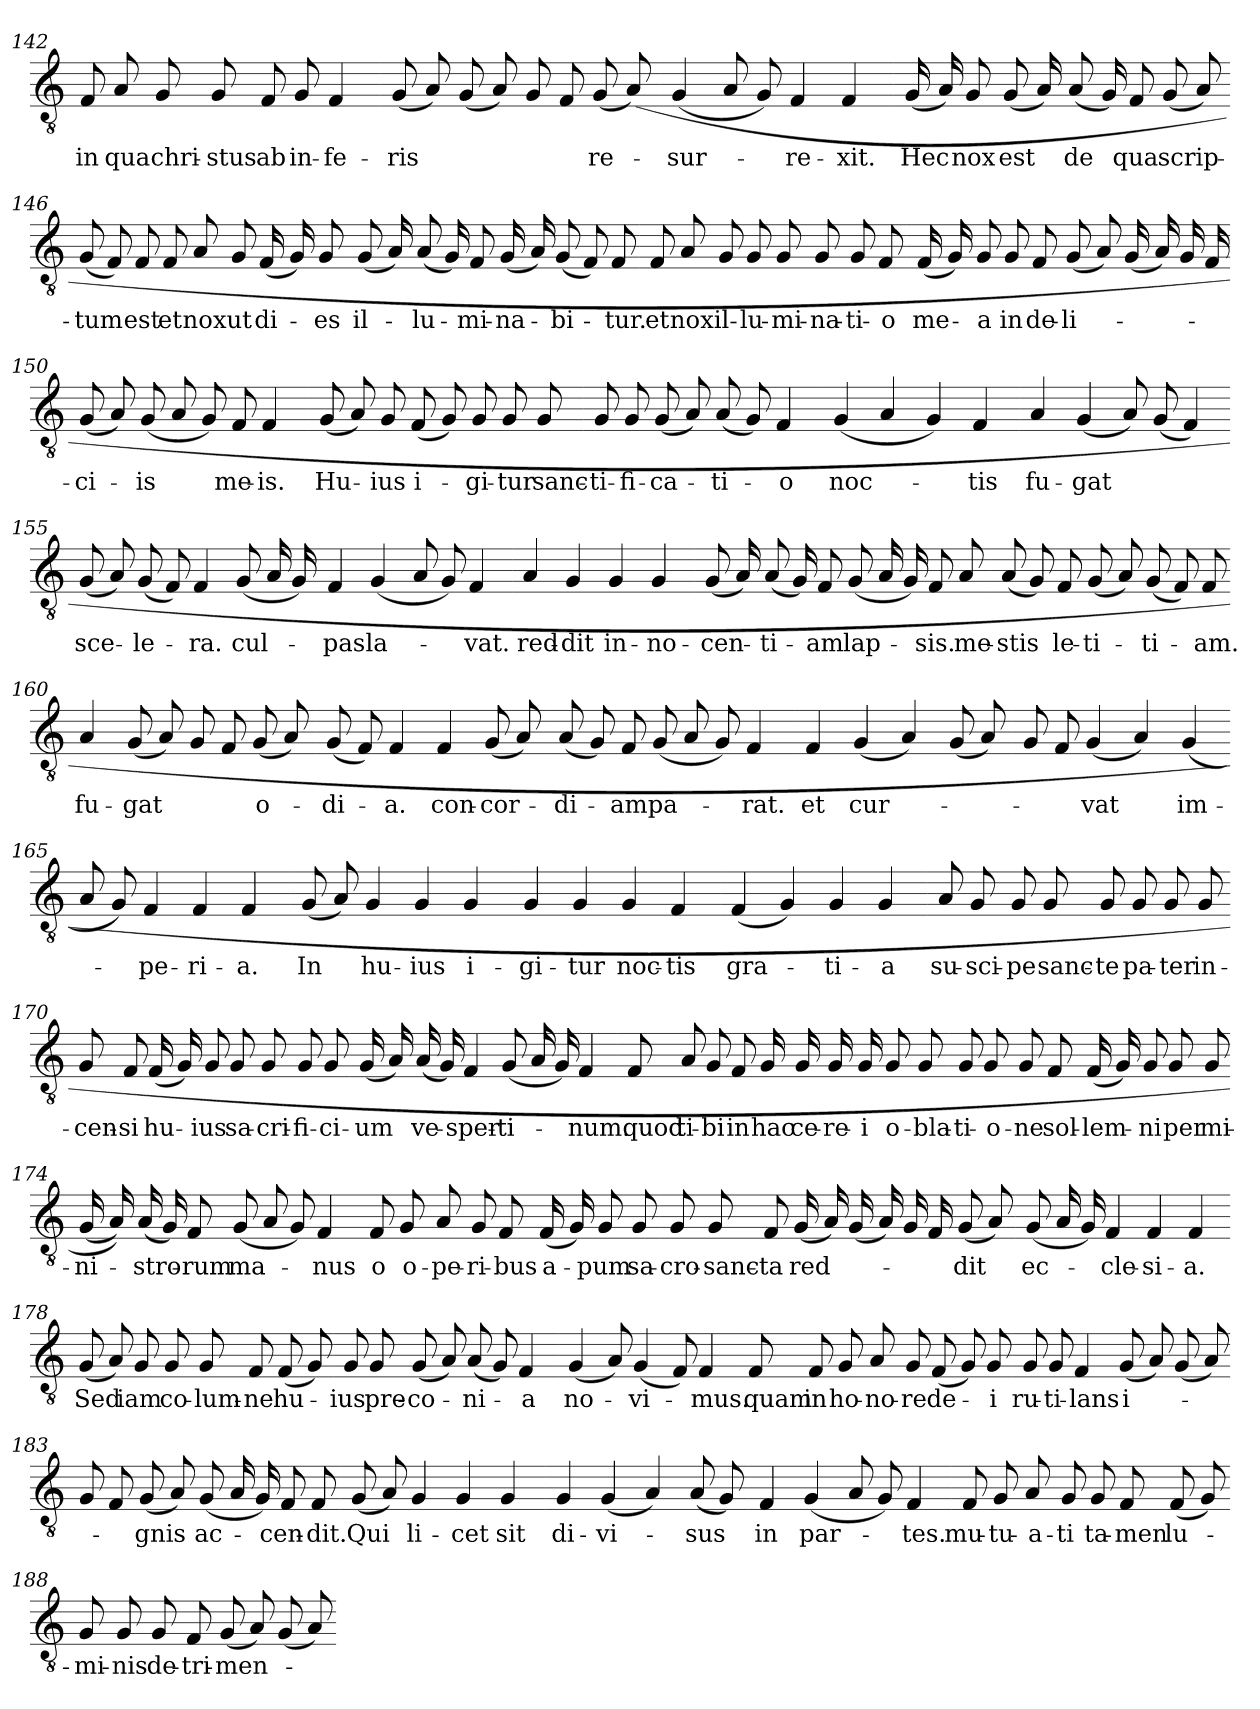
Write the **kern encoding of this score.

**kern	**text
*part1	*part1
*staff1	*staff1
*clefGv2	*
*k[]	*
=142	=142
8F	in
8A	qua
8G	chri-
8G	-stus
8F	ab
8G	in-
4F	-fe-
=143-	=143-
(8G	-ris
8A)	.
(8G	.
8A)	.
8G	.
8F	.
(8G	re-
(8A)	.
=144-	=144-
(4G	-sur-
8A	.
8G)	.
4F	-re-
4F	-xit.
=145-	=145-
(16G	Hec
16A)	.
8G	nox
(8G	est
16A)	.
(8A	de
16G)	.
8F	qua
(8G	scrip-
8A)	.
=146-	=146-
(8G	-tum
8F)	.
8F	est
8F	et
8A	nox
8G	ut
(16F	di-
16G)	.
8G	-es
=147-	=147-
(8G	il-
16A)	.
(8A	-lu-
16G)	.
8F	-mi-
(16G	-na-
16A)	.
(8G	-bi-
8F)	.
8F	-tur.
=148-	=148-
8F	et
8A	nox
8G	il-
8G	-lu-
8G	-mi-
8G	-na-
8G	-ti-
8F	-o
=149-	=149-
(16F	me-
16G)	.
8G	-a
8G	in
8F	de-
(8G	-li-
8A)	.
(16G	.
16A)	.
16G	.
16F	.
=150-	=150-
(8G	-ci-
8A)	.
(8G	-is
8A	.
8G)	.
8F	me-
4F	-is.
=151-	=151-
(8G	Hu-
8A)	.
8G	-ius
(8F	i-
8G)	.
8G	-gi-
8G	-tur
8G	sanc-
=152-	=152-
8G	-ti-
8G	-fi-
(8G	-ca-
8A)	.
(8A	-ti-
8G)	.
4F	-o
=153-	=153-
(4G	noc-
4A	.
4G)	.
4F	-tis
=154-	=154-
4A	fu-
(4G	-gat
8A)	.
(8G	.
4F)	.
=155-	=155-
(8G	sce-
8A)	.
(8G	-le-
8F)	.
4F	-ra.
(8G	cul-
16A	.
16G)	.
=156-	=156-
4F	-pas
(4G	la-
8A	.
8G)	.
4F	-vat.
=157-	=157-
4A	red-
4G	-dit
4G	in-
4G	-no-
=158-	=158-
(8G	-cen-
16A)	.
(8A	-ti-
16G)	.
8F	-am
(8G	lap-
16A	.
16G)	.
8F	-sis.
8A	me-
=159-	=159-
(8A	-stis
8G)	.
8F	le-
(8G	-ti-
8A)	.
(8G	-ti-
8F)	.
8F	-am.
=160-	=160-
4A	fu-
(8G	-gat
8A)	.
8G	.
8F	.
(8G	o-
8A)	.
=161-	=161-
(8G	-di-
8F)	.
4F	-a.
4F	con-
(8G	-cor-
8A)	.
=162-	=162-
(8A	-di-
8G)	.
8F	-am
(8G	pa-
8A	.
8G)	.
4F	-rat.
=163-	=163-
4F	et
(4G	cur-
4A)	.
(8G	.
8A)	.
=164-	=164-
8G	.
8F	.
(4G	-vat
4A)	.
(4G	im-
=165-	=165-
8A	.
8G)	.
4F	-pe-
4F	-ri-
4F	-a.
=166-	=166-
(8G	In
8A)	.
4G	hu-
4G	-ius
4G	i-
=167-	=167-
4G	-gi-
4G	-tur
4G	noc-
4F	-tis
=168-	=168-
(4F	gra-
4G)	.
4G	-ti-
4G	-a
=169-	=169-
8A	su-
8G	-sci-
8G	-pe
8G	sanc-
8G	-te
8G	pa-
8G	-ter
8G	in-
=170-	=170-
8G	-cen-
8F	-si
(16F	hu-
16G)	.
8G	-ius
8G	sa-
8G	-cri-
8G	-fi-
8G	-ci-
=171-	=171-
(16G	-um
16A)	.
(16A	ve-
16G)	.
4F	-sper-
(8G	-ti-
16A	.
16G)	.
4F	-num.
=172-	=172-
8F	quod
8A	ti-
8G	-bi
8F	in
16G	hac
16G	ce-
16G	-re-
16G	-i
8G	o-
8G	-bla-
=173-	=173-
8G	-ti-
8G	-o-
8G	-ne
8F	sol-
(16F	-lem-
16G)	.
8G	-ni
8G	per
8G	mi-
=174-	=174-
(16G	-ni-
16A))	.
(16A	-stro-
16G)	.
8F	-rum
(8G	ma-
8A	.
8G)	.
4F	-nus
=175-	=175-
8F	o
8G	o-
8A	-pe-
8G	-ri-
8F	-bus
(16F	a-
16G)	.
8G	-pum
8G	sa-
=176-	=176-
8G	-cro-
8G	-sanc-
8F	-ta
(16G	red-
16A)	.
(16G	.
16A)	.
16G	.
16F	.
(8G	-dit
8A)	.
=177-	=177-
(8G	ec-
16A	.
16G)	.
4F	-cle-
4F	-si-
4F	-a.
=178-	=178-
(8G	Sed
8A)	.
8G	iam
8G	co-
8G	-lum-
8F	-ne
(8F	hu-
8G)	.
=179-	=179-
8G	-ius
8G	pre-
(8G	-co-
8A)	.
(8A	-ni-
8G)	.
4F	-a
=180-	=180-
(4G	no-
8A)	.
(4G	-vi-
8F)	.
4F	-mus.
=181-	=181-
8F	quam
8F	in
8G	ho-
8A	-no-
8G	-re
(8F	de-
8G)	.
8G	-i
=182-	=182-
8G	ru-
8G	-ti-
4F	-lans
(8G	i-
8A)	.
(8G	.
8A)	.
=183-	=183-
8G	.
8F	.
(8G	-gnis
8A)	.
(8G	ac-
16A	.
16G)	.
8F	-cen-
8F	-dit.
=184-	=184-
(8G	Qui
8A)	.
4G	li-
4G	-cet
4G	sit
=185-	=185-
4G	di-
(4G	-vi-
4A)	.
(8A	-sus
8G)	.
=186-	=186-
4F	in
(4G	par-
8A	.
8G)	.
4F	-tes.
=187-	=187-
8F	mu-
8G	-tu-
8A	-a-
8G	-ti
8G	ta-
8F	-men
(8F	lu-
8G)	.
=188-	=188-
8G	-mi-
8G	-nis
8G	de-
8F	-tri-
(8G	-men-
8A)	.
(8G	.
8A)	.
=-	=-
*-	*-
